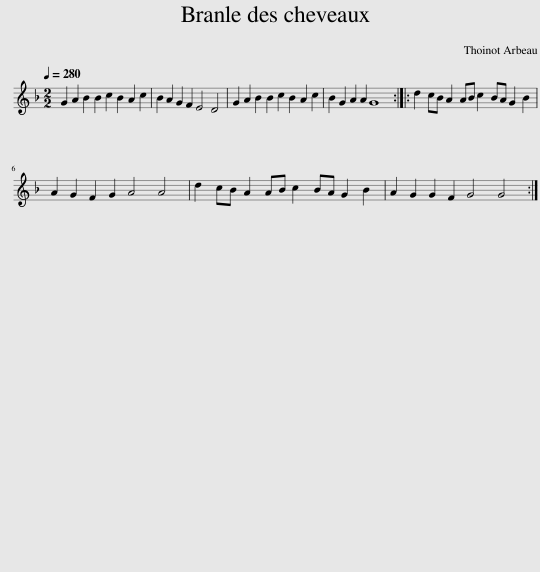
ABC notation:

X:1
L:1/8
Q:1/4=280
M:2/2
I:linebreak $
K:F
V:1 treble
V:1
 G2 A2 B2 B2 c2 B2 A2 c2 | B2 A2 G2 F2 E4 D4 | G2 A2 B2 B2 c2 B2 A2 c2 | B2 G2 A2 A2 G8 :: d2 cB A2 AB c2 BA G2 B2 |$ %5
 A2 G2 F2 G2 A4 A4 | d2 cB A2 AB c2 BA G2 B2 | A2 G2 G2 F2 G4 G4 :| %8
